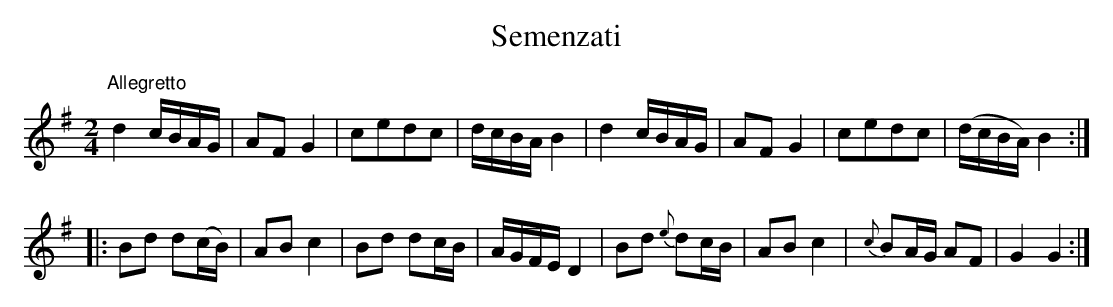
X:1
T:Semenzati
M:2/4
K:G major
"Allegretto" d4cBAG| A2F2 G4| c2e2d2c2| dcBA B4|\
d4 cBAG| A2F2 G4| c2e2d2c2| (dcBA) B4::
B2d2 d2(cB)| A2B2 c4| B2d2 d2cB| AGFE D4|\
B2d2 {e}d2cB| A2B2c4| {c}B2AG A2F2| G4 G4:|
